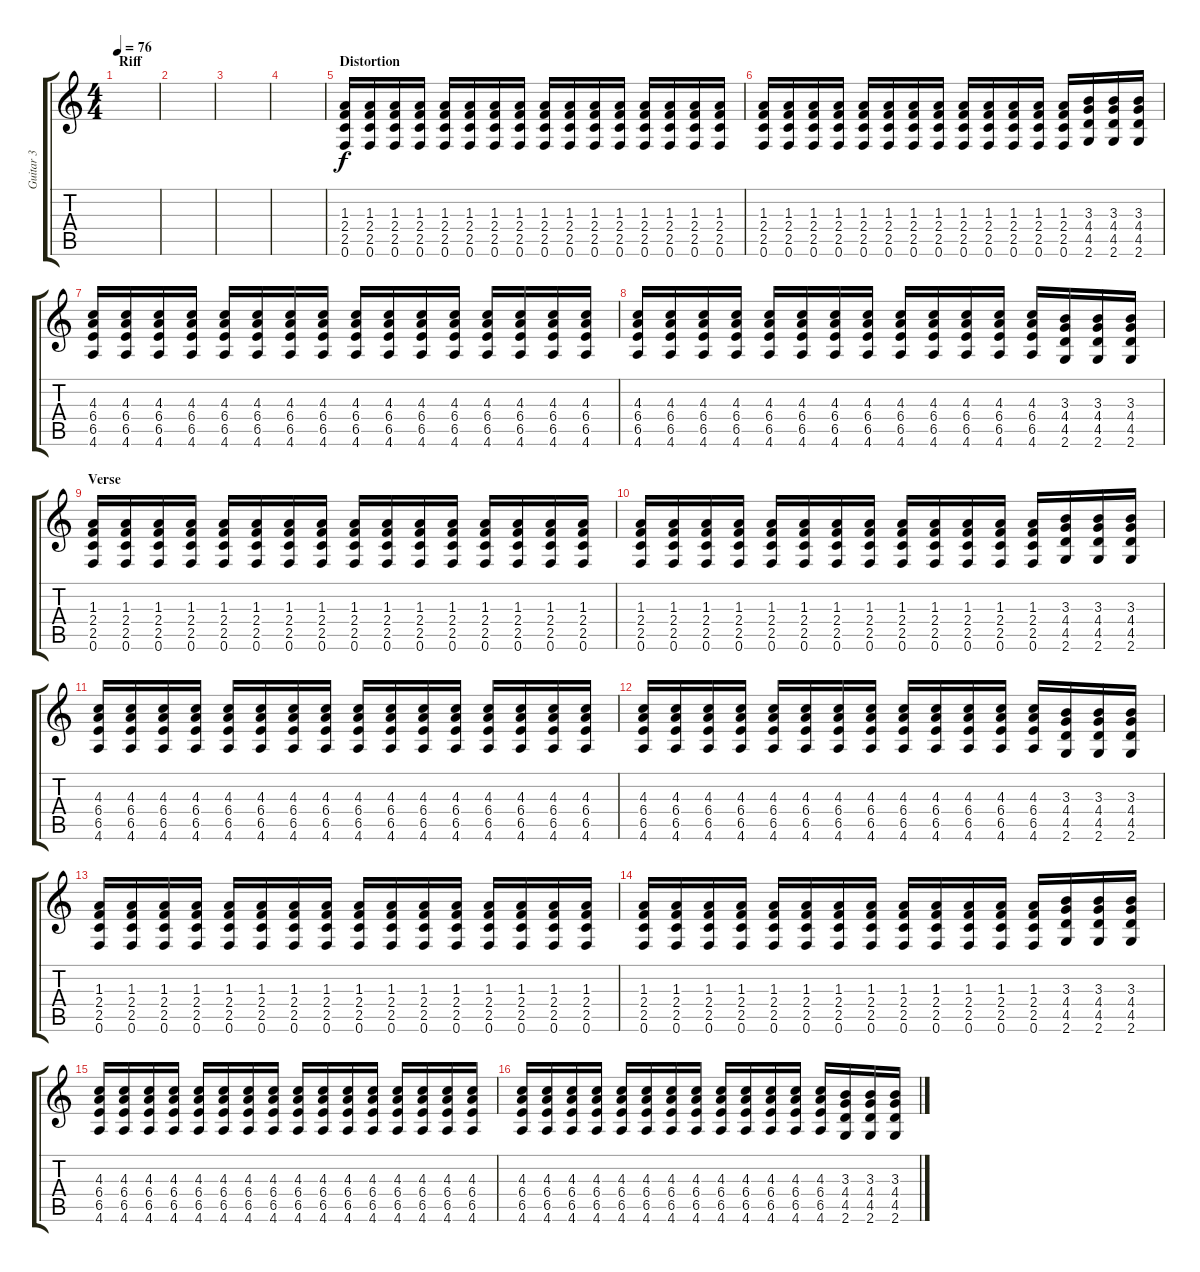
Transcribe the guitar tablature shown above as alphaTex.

\track ("Guitar 3" "Guitar 3") {instrument electricguitarjazz}
\staff {score tabs}
\tuning (C4 C4 Ab3 Eb3 Bb2 F2) {hide}
\ts (4 4)
\section ("" "Riff")
\tempo 76
\clef g2
\ks c
|
|
|
|
\section ("" "Distortion")
(1.3 2.4 2.5 0.6).16 (1.3 2.4 2.5 0.6).16 (1.3 2.4 2.5 0.6).16 (1.3 2.4 2.5 0.6).16 (1.3 2.4 2.5 0.6).16 (1.3 2.4 2.5 0.6).16 (1.3 2.4 2.5 0.6).16 (1.3 2.4 2.5 0.6).16 (1.3 2.4 2.5 0.6).16 (1.3 2.4 2.5 0.6).16 (1.3 2.4 2.5 0.6).16 (1.3 2.4 2.5 0.6).16 (1.3 2.4 2.5 0.6).16 (1.3 2.4 2.5 0.6).16 (1.3 2.4 2.5 0.6).16 (1.3 2.4 2.5 0.6).16 |
(1.3 2.4 2.5 0.6).16 (1.3 2.4 2.5 0.6).16 (1.3 2.4 2.5 0.6).16 (1.3 2.4 2.5 0.6).16 (1.3 2.4 2.5 0.6).16 (1.3 2.4 2.5 0.6).16 (1.3 2.4 2.5 0.6).16 (1.3 2.4 2.5 0.6).16 (1.3 2.4 2.5 0.6).16 (1.3 2.4 2.5 0.6).16 (1.3 2.4 2.5 0.6).16 (1.3 2.4 2.5 0.6).16 (1.3 2.4 2.5 0.6).16 (3.3 4.4 4.5 2.6).16 (3.3 4.4 4.5 2.6).16 (3.3 4.4 4.5 2.6).16 |
(4.3 6.4 6.5 4.6).16 (4.3 6.4 6.5 4.6).16 (4.3 6.4 6.5 4.6).16 (4.3 6.4 6.5 4.6).16 (4.3 6.4 6.5 4.6).16 (4.3 6.4 6.5 4.6).16 (4.3 6.4 6.5 4.6).16 (4.3 6.4 6.5 4.6).16 (4.3 6.4 6.5 4.6).16 (4.3 6.4 6.5 4.6).16 (4.3 6.4 6.5 4.6).16 (4.3 6.4 6.5 4.6).16 (4.3 6.4 6.5 4.6).16 (4.3 6.4 6.5 4.6).16 (4.3 6.4 6.5 4.6).16 (4.3 6.4 6.5 4.6).16 |
(4.3 6.4 6.5 4.6).16 (4.3 6.4 6.5 4.6).16 (4.3 6.4 6.5 4.6).16 (4.3 6.4 6.5 4.6).16 (4.3 6.4 6.5 4.6).16 (4.3 6.4 6.5 4.6).16 (4.3 6.4 6.5 4.6).16 (4.3 6.4 6.5 4.6).16 (4.3 6.4 6.5 4.6).16 (4.3 6.4 6.5 4.6).16 (4.3 6.4 6.5 4.6).16 (4.3 6.4 6.5 4.6).16 (4.3 6.4 6.5 4.6).16 (3.3 4.4 4.5 2.6).16 (3.3 4.4 4.5 2.6).16 (3.3 4.4 4.5 2.6).16 |
\section ("" "Verse")
(1.3 2.4 2.5 0.6).16 (1.3 2.4 2.5 0.6).16 (1.3 2.4 2.5 0.6).16 (1.3 2.4 2.5 0.6).16 (1.3 2.4 2.5 0.6).16 (1.3 2.4 2.5 0.6).16 (1.3 2.4 2.5 0.6).16 (1.3 2.4 2.5 0.6).16 (1.3 2.4 2.5 0.6).16 (1.3 2.4 2.5 0.6).16 (1.3 2.4 2.5 0.6).16 (1.3 2.4 2.5 0.6).16 (1.3 2.4 2.5 0.6).16 (1.3 2.4 2.5 0.6).16 (1.3 2.4 2.5 0.6).16 (1.3 2.4 2.5 0.6).16 |
(1.3 2.4 2.5 0.6).16 (1.3 2.4 2.5 0.6).16 (1.3 2.4 2.5 0.6).16 (1.3 2.4 2.5 0.6).16 (1.3 2.4 2.5 0.6).16 (1.3 2.4 2.5 0.6).16 (1.3 2.4 2.5 0.6).16 (1.3 2.4 2.5 0.6).16 (1.3 2.4 2.5 0.6).16 (1.3 2.4 2.5 0.6).16 (1.3 2.4 2.5 0.6).16 (1.3 2.4 2.5 0.6).16 (1.3 2.4 2.5 0.6).16 (3.3 4.4 4.5 2.6).16 (3.3 4.4 4.5 2.6).16 (3.3 4.4 4.5 2.6).16 |
(4.3 6.4 6.5 4.6).16 (4.3 6.4 6.5 4.6).16 (4.3 6.4 6.5 4.6).16 (4.3 6.4 6.5 4.6).16 (4.3 6.4 6.5 4.6).16 (4.3 6.4 6.5 4.6).16 (4.3 6.4 6.5 4.6).16 (4.3 6.4 6.5 4.6).16 (4.3 6.4 6.5 4.6).16 (4.3 6.4 6.5 4.6).16 (4.3 6.4 6.5 4.6).16 (4.3 6.4 6.5 4.6).16 (4.3 6.4 6.5 4.6).16 (4.3 6.4 6.5 4.6).16 (4.3 6.4 6.5 4.6).16 (4.3 6.4 6.5 4.6).16 |
(4.3 6.4 6.5 4.6).16 (4.3 6.4 6.5 4.6).16 (4.3 6.4 6.5 4.6).16 (4.3 6.4 6.5 4.6).16 (4.3 6.4 6.5 4.6).16 (4.3 6.4 6.5 4.6).16 (4.3 6.4 6.5 4.6).16 (4.3 6.4 6.5 4.6).16 (4.3 6.4 6.5 4.6).16 (4.3 6.4 6.5 4.6).16 (4.3 6.4 6.5 4.6).16 (4.3 6.4 6.5 4.6).16 (4.3 6.4 6.5 4.6).16 (3.3 4.4 4.5 2.6).16 (3.3 4.4 4.5 2.6).16 (3.3 4.4 4.5 2.6).16 |
(1.3 2.4 2.5 0.6).16 (1.3 2.4 2.5 0.6).16 (1.3 2.4 2.5 0.6).16 (1.3 2.4 2.5 0.6).16 (1.3 2.4 2.5 0.6).16 (1.3 2.4 2.5 0.6).16 (1.3 2.4 2.5 0.6).16 (1.3 2.4 2.5 0.6).16 (1.3 2.4 2.5 0.6).16 (1.3 2.4 2.5 0.6).16 (1.3 2.4 2.5 0.6).16 (1.3 2.4 2.5 0.6).16 (1.3 2.4 2.5 0.6).16 (1.3 2.4 2.5 0.6).16 (1.3 2.4 2.5 0.6).16 (1.3 2.4 2.5 0.6).16 |
(1.3 2.4 2.5 0.6).16 (1.3 2.4 2.5 0.6).16 (1.3 2.4 2.5 0.6).16 (1.3 2.4 2.5 0.6).16 (1.3 2.4 2.5 0.6).16 (1.3 2.4 2.5 0.6).16 (1.3 2.4 2.5 0.6).16 (1.3 2.4 2.5 0.6).16 (1.3 2.4 2.5 0.6).16 (1.3 2.4 2.5 0.6).16 (1.3 2.4 2.5 0.6).16 (1.3 2.4 2.5 0.6).16 (1.3 2.4 2.5 0.6).16 (3.3 4.4 4.5 2.6).16 (3.3 4.4 4.5 2.6).16 (3.3 4.4 4.5 2.6).16 |
(4.3 6.4 6.5 4.6).16 (4.3 6.4 6.5 4.6).16 (4.3 6.4 6.5 4.6).16 (4.3 6.4 6.5 4.6).16 (4.3 6.4 6.5 4.6).16 (4.3 6.4 6.5 4.6).16 (4.3 6.4 6.5 4.6).16 (4.3 6.4 6.5 4.6).16 (4.3 6.4 6.5 4.6).16 (4.3 6.4 6.5 4.6).16 (4.3 6.4 6.5 4.6).16 (4.3 6.4 6.5 4.6).16 (4.3 6.4 6.5 4.6).16 (4.3 6.4 6.5 4.6).16 (4.3 6.4 6.5 4.6).16 (4.3 6.4 6.5 4.6).16 |
(4.3 6.4 6.5 4.6).16 (4.3 6.4 6.5 4.6).16 (4.3 6.4 6.5 4.6).16 (4.3 6.4 6.5 4.6).16 (4.3 6.4 6.5 4.6).16 (4.3 6.4 6.5 4.6).16 (4.3 6.4 6.5 4.6).16 (4.3 6.4 6.5 4.6).16 (4.3 6.4 6.5 4.6).16 (4.3 6.4 6.5 4.6).16 (4.3 6.4 6.5 4.6).16 (4.3 6.4 6.5 4.6).16 (4.3 6.4 6.5 4.6).16 (3.3 4.4 4.5 2.6).16 (3.3 4.4 4.5 2.6).16 (3.3 4.4 4.5 2.6).16
